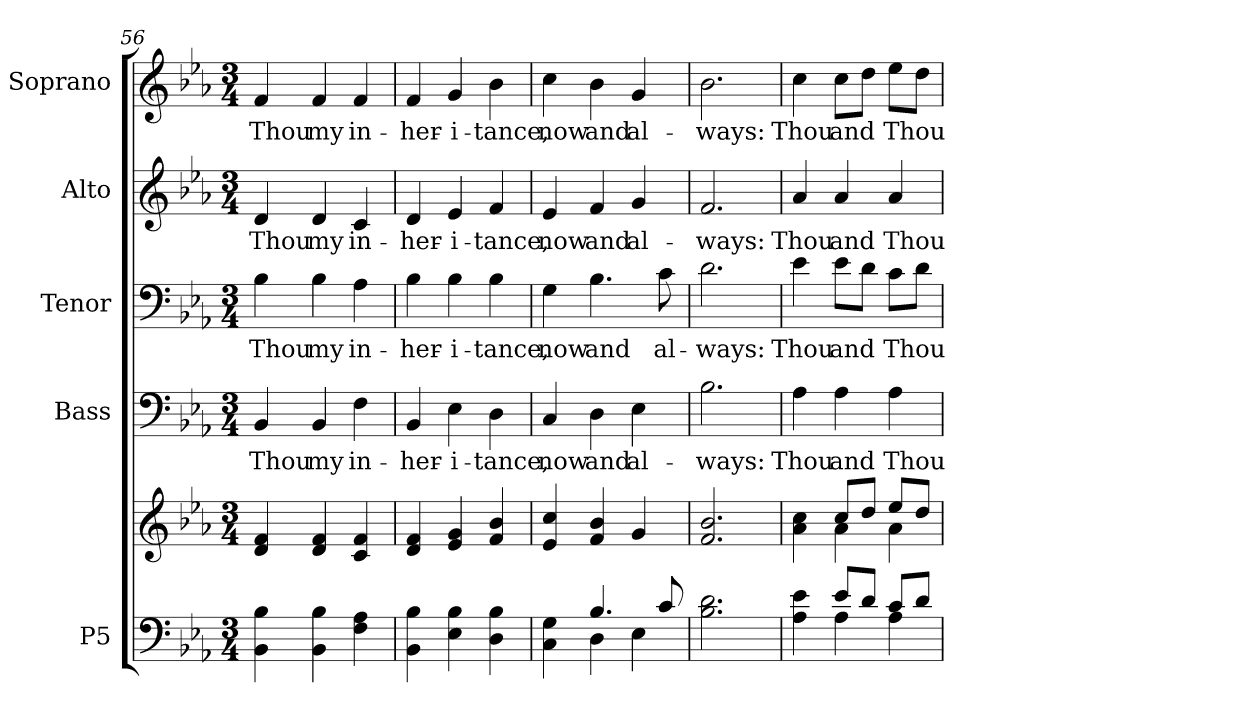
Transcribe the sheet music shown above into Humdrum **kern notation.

**kern	**kern	**kern	**text	**kern	**text	**kern	**text	**kern	**text
*part5	*part5	*part4	*part4	*part3	*part3	*part2	*part2	*part1	*part1
*staff6	*staff5	*staff4	*staff4	*staff3	*staff3	*staff2	*staff2	*staff1	*staff1
*I"P5	*	*I"Bass	*	*I"Tenor	*	*I"Alto	*	*I"Soprano	*
*	*	*I'B.	*	*I'T.	*	*I'A.	*	*I'S.	*
*clefF4	*clefG2	*clefF4	*	*clefF4	*	*clefG2	*	*clefG2	*
*k[b-e-a-]	*k[b-e-a-]	*k[b-e-a-]	*	*k[b-e-a-]	*	*k[b-e-a-]	*	*k[b-e-a-]	*
*c:	*c:	*c:	*	*c:	*	*c:	*	*c:	*
*M3/4	*M3/4	*M3/4	*	*M3/4	*	*M3/4	*	*M3/4	*
=56	=56	=56	=56	=56	=56	=56	=56	=56	=56
!	!	!	!LO:LY:b:color=#000000	!	!	!	!	!	!
!	!	!	!	!	!LO:LY:b:color=#000000	!	!	!	!
!	!	!	!	!	!	!	!LO:LY:b:color=#000000	!	!
!	!	!	!	!	!	!	!	!	!LO:LY:b:color=#000000
4BB-i\ 4B-i	4di/ 4fi	4BB-i/	Thou	4B-i\	Thou	4di/	Thou	4fi/	Thou
!	!	!	!LO:LY:b:color=#000000	!	!	!	!	!	!
!	!	!	!	!	!LO:LY:b:color=#000000	!	!	!	!
!	!	!	!	!	!	!	!LO:LY:b:color=#000000	!	!
!	!	!	!	!	!	!	!	!	!LO:LY:b:color=#000000
4BB-i\ 4B-i	4di/ 4fi	4BB-i/	my	4B-i\	my	4di/	my	4fi/	my
!	!	!	!LO:LY:b:color=#000000	!	!	!	!	!	!
!	!	!	!	!	!LO:LY:b:color=#000000	!	!	!	!
!	!	!	!	!	!	!	!LO:LY:b:color=#000000	!	!
!	!	!	!	!	!	!	!	!	!LO:LY:b:color=#000000
4Fi\ 4A-i	4ci/ 4fi	4Fi\	in-	4A-i\	in-	4ci/	in-	4fi/	in-
=57	=57	=57	=57	=57	=57	=57	=57	=57	=57
!	!	!	!LO:LY:b:color=#000000	!	!	!	!	!	!
!	!	!	!	!	!LO:LY:b:color=#000000	!	!	!	!
!	!	!	!	!	!	!	!LO:LY:b:color=#000000	!	!
!	!	!	!	!	!	!	!	!	!LO:LY:b:color=#000000
4BB-i\ 4B-i	4di/ 4fi	4BB-i/	-her-	4B-i\	-her-	4di/	-her-	4fi/	-her-
!	!	!	!LO:LY:b:color=#000000	!	!	!	!	!	!
!	!	!	!	!	!LO:LY:b:color=#000000	!	!	!	!
!	!	!	!	!	!	!	!LO:LY:b:color=#000000	!	!
!	!	!	!	!	!	!	!	!	!LO:LY:b:color=#000000
4E-i\ 4B-i	4e-i/ 4gi	4E-i\	-i-	4B-i\	-i-	4e-i/	-i-	4gi/	-i-
!	!	!	!LO:LY:b:color=#000000	!	!	!	!	!	!
!	!	!	!	!	!LO:LY:b:color=#000000	!	!	!	!
!	!	!	!	!	!	!	!LO:LY:b:color=#000000	!	!
!	!	!	!	!	!	!	!	!	!LO:LY:b:color=#000000
4Di\ 4B-i	4fi/ 4b-i	4Di\	-tance,	4B-i\	-tance,	4fi/	-tance,	4b-i\	-tance,
=58	=58	=58	=58	=58	=58	=58	=58	=58	=58
*^	*	*	*	*	*	*	*	*	*
!	!	!	!	!LO:LY:b:color=#000000	!	!	!	!	!	!
!	!	!	!	!	!	!LO:LY:b:color=#000000	!	!	!	!
!	!	!	!	!	!	!	!	!LO:LY:b:color=#000000	!	!
!	!	!	!	!	!	!	!	!	!	!LO:LY:b:color=#000000
4Ci\ 4Gi	4ryy	4e-i/ 4cci	4Ci/	now	4Gi\	now	4e-i/	now	4cci\	now
!	!	!	!	!LO:LY:b:color=#000000	!	!	!	!	!	!
!	!	!	!	!	!	!LO:LY:b:color=#000000	!	!	!	!
!	!	!	!	!	!	!	!	!LO:LY:b:color=#000000	!	!
!	!	!	!	!	!	!	!	!	!	!LO:LY:b:color=#000000
4.B-i/	4Di\	4fi/ 4b-i	4Di\	and	4.B-i\	and	4fi/	and	4b-i\	and
!	!	!	!	!LO:LY:b:color=#000000	!	!	!	!	!	!
!	!	!	!	!	!	!	!	!LO:LY:b:color=#000000	!	!
!	!	!	!	!	!	!	!	!	!	!LO:LY:b:color=#000000
.	4E-i\	4gi/	4E-i\	al-	.	.	4gi/	al-	4gi/	al-
!	!	!	!	!	!	!LO:LY:b:color=#000000	!	!	!	!
8ci/	.	.	.	.	8ci\	al-	.	.	.	.
*v	*v	*	*	*	*	*	*	*	*	*
=59	=59	=59	=59	=59	=59	=59	=59	=59	=59
!	!	!	!LO:LY:b:color=#000000	!	!	!	!	!	!
!	!	!	!	!	!LO:LY:b:color=#000000	!	!	!	!
!	!	!	!	!	!	!	!LO:LY:b:color=#000000	!	!
!	!	!	!	!	!	!	!	!	!LO:LY:b:color=#000000
2.B-i\ 2.di	2.fi/ 2.b-i	2.B-i\	-ways:	2.di\	-ways:	2.fi/	-ways:	2.b-i\	-ways:
!!LO:PB:g=z
=60	=60	=60	=60	=60	=60	=60	=60	=60	=60
*^	*^	*	*	*	*	*	*	*	*
!	!	!	!	!	!LO:LY:b:color=#000000	!	!	!	!	!	!
!	!	!	!	!	!	!	!LO:LY:b:color=#000000	!	!	!	!
!	!	!	!	!	!	!	!	!	!LO:LY:b:color=#000000	!	!
!	!	!	!	!	!	!	!	!	!	!	!LO:LY:b:color=#000000
4A-i\ 4e-i	4ryy	4a-i\ 4cci	4ryy	4A-i\	Thou	4e-i\	Thou	4a-i/	Thou	4cci\	Thou
!	!	!	!	!	!LO:LY:b:color=#000000	!	!	!	!	!	!
!	!	!	!	!	!	!	!LO:LY:b:color=#000000	!	!	!	!
!	!	!	!	!	!	!	!	!	!LO:LY:b:color=#000000	!	!
!	!	!	!	!	!	!	!	!	!	!	!LO:LY:b:color=#000000
8e-i/L	4A-i\	8cci/L	4a-i\	4A-i\	and	8e-i\L	and	4a-i/	and	8cci\L	and
8di/J	.	8ddi/J	.	.	.	8di\J	.	.	.	8ddi\J	.
!	!	!	!	!	!LO:LY:b:color=#000000	!	!	!	!	!	!
!	!	!	!	!	!	!	!LO:LY:b:color=#000000	!	!	!	!
!	!	!	!	!	!	!	!	!	!LO:LY:b:color=#000000	!	!
!	!	!	!	!	!	!	!	!	!	!	!LO:LY:b:color=#000000
8ci/L	4A-i\	8ee-i/L	4a-i\	4A-i\	Thou	8ci\L	Thou	4a-i/	Thou	8ee-i\L	Thou
8di/J	.	8ddi/J	.	.	.	8di\J	.	.	.	8ddi\J	.
*v	*v	*	*	*	*	*	*	*	*	*	*
*	*v	*v	*	*	*	*	*	*	*	*
=	=	=	=	=	=	=	=	=	=
*-	*-	*-	*-	*-	*-	*-	*-	*-	*-
